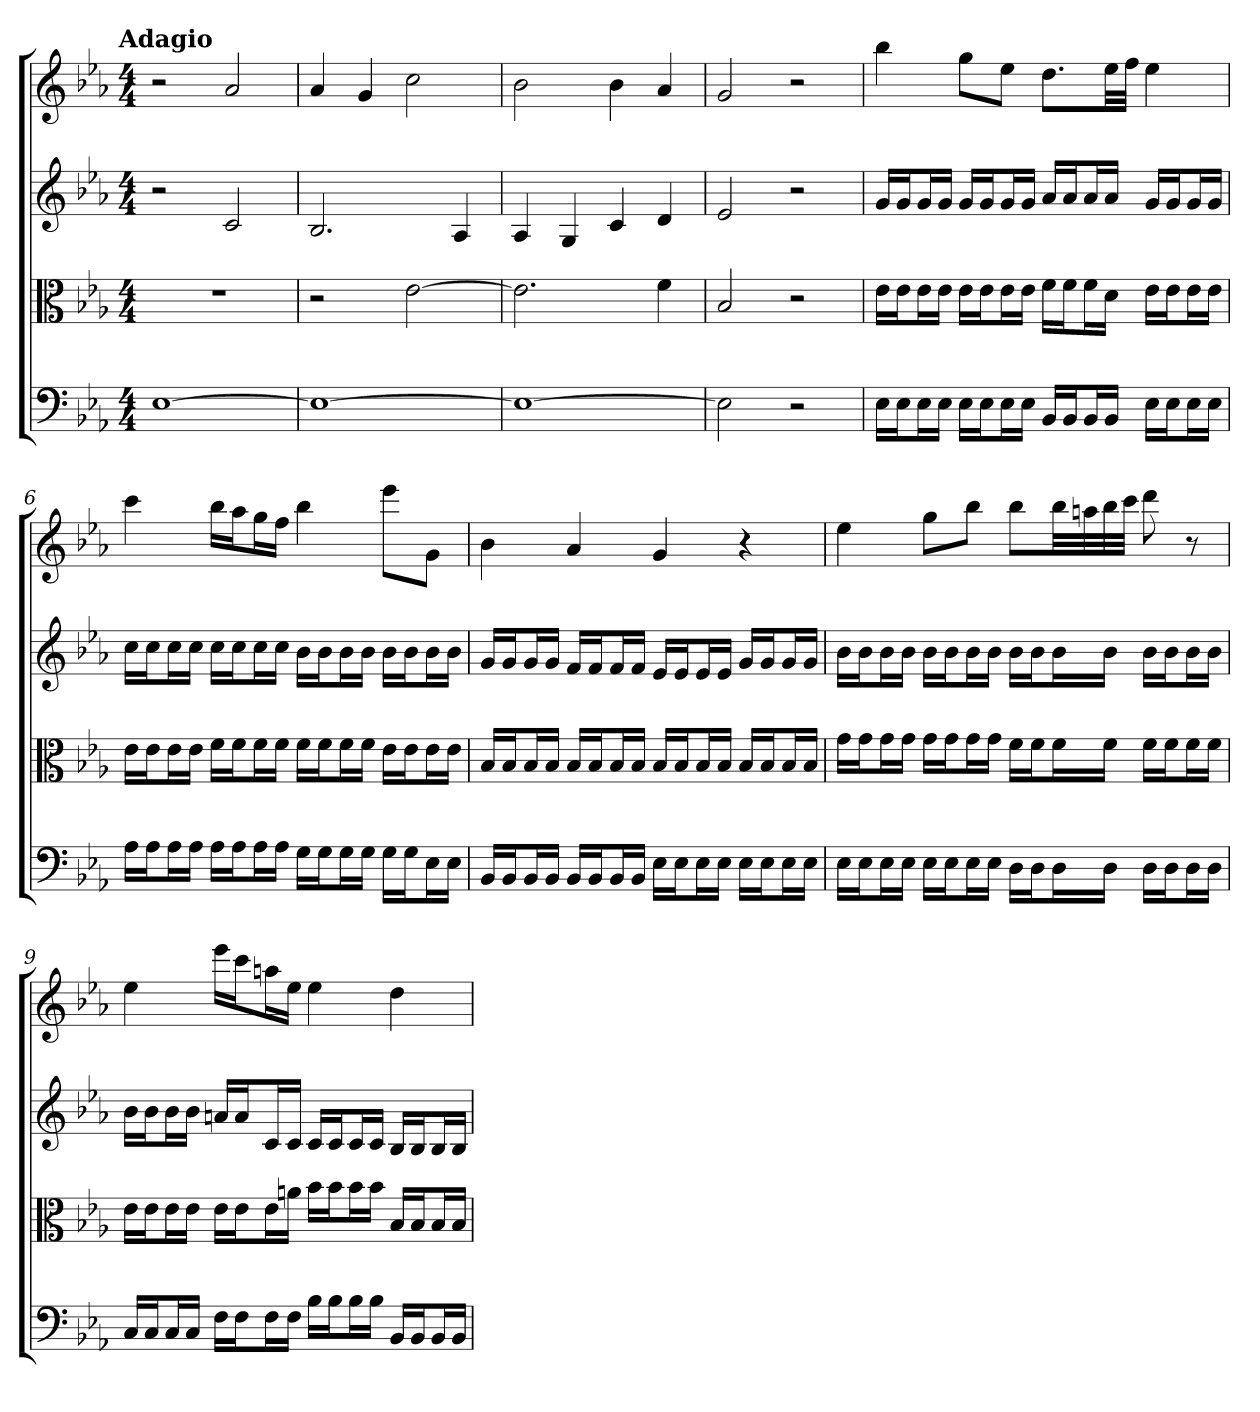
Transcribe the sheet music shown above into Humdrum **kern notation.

**kern	**kern	**kern	**kern
*part4	*part3	*part2	*part1
*staff4	*staff3	*staff2	*staff1
*clefF4	*clefC3	*clefG2	*clefG2
*k[b-e-a-]	*k[b-e-a-]	*k[b-e-a-]	*k[b-e-a-]
*E-:	*E-:	*E-:	*E-:
!!LO:TX:omd:t=Adagio
*M4/4	*M4/4	*M4/4	*M4/4
*MM56	*MM56	*MM56	*MM56
=	=	=	=
[1E-	1r	2r	2r
.	.	2c	2a-
=2	=2	=2	=2
1E-_	2r	2.B-	4a-
.	.	.	4g
.	[2e-	.	2cc
.	.	4A-	.
=3	=3	=3	=3
1E-_	2.e-]	4A-	2b-
.	.	4G	.
.	.	4c	4b-
.	4f	4d	4a-
=4	=4	=4	=4
2E-]	2B-	2e-	2g
2r	2r	2r	2r
=5	=5	=5	=5
16E-\LL	16e-\LL	16g/LL	4bb-
16E-\J	16e-\J	16g/J	.
16E-\L	16e-\L	16g/L	.
16E-\JJ	16e-\JJ	16g/JJ	.
16E-\LL	16e-\LL	16g/LL	8gg\L
16E-\J	16e-\J	16g/J	.
16E-\L	16e-\L	16g/L	8ee-\J
16E-\JJ	16e-\JJ	16g/JJ	.
16BB-/LL	16f\LL	16a-/LL	8.dd\L
16BB-/J	16f\J	16a-/J	.
16BB-/L	16f\L	16a-/L	.
16BB-/JJ	16d\JJ	16a-/JJ	32ee-\LL
.	.	.	32ff\JJJ
16E-\LL	16e-\LL	16g/LL	4ee-
16E-\J	16e-\J	16g/J	.
16E-\L	16e-\L	16g/L	.
16E-\JJ	16e-\JJ	16g/JJ	.
=6	=6	=6	=6
16A-\LL	16e-\LL	16cc\LL	4ccc
16A-\J	16e-\J	16cc\J	.
16A-\L	16e-\L	16cc\L	.
16A-\JJ	16e-\JJ	16cc\JJ	.
16A-\LL	16f\LL	16cc\LL	16bb-\LL
16A-\J	16f\J	16cc\J	16aa-\J
16A-\L	16f\L	16cc\L	16gg\L
16A-\JJ	16f\JJ	16cc\JJ	16ff\JJ
16G\LL	16f\LL	16b-\LL	4bb-
16G\J	16f\J	16b-\J	.
16G\L	16f\L	16b-\L	.
16G\JJ	16f\JJ	16b-\JJ	.
16G\LL	16e-\LL	16b-\LL	8eee-\L
16G\J	16e-\J	16b-\J	.
16E-\L	16e-\L	16b-\L	8g\J
16E-\JJ	16e-\JJ	16b-\JJ	.
=7	=7	=7	=7
16BB-/LL	16B-/LL	16g/LL	4b-
16BB-/J	16B-/J	16g/J	.
16BB-/L	16B-/L	16g/L	.
16BB-/JJ	16B-/JJ	16g/JJ	.
16BB-/LL	16B-/LL	16f/LL	4a-
16BB-/J	16B-/J	16f/J	.
16BB-/L	16B-/L	16f/L	.
16BB-/JJ	16B-/JJ	16f/JJ	.
16E-\LL	16B-/LL	16e-/LL	4g
16E-\J	16B-/J	16e-/J	.
16E-\L	16B-/L	16e-/L	.
16E-\JJ	16B-/JJ	16e-/JJ	.
16E-\LL	16B-/LL	16g/LL	4r
16E-\J	16B-/J	16g/J	.
16E-\L	16B-/L	16g/L	.
16E-\JJ	16B-/JJ	16g/JJ	.
=8	=8	=8	=8
16E-\LL	16g\LL	16b-\LL	4ee-
16E-\J	16g\J	16b-\J	.
16E-\L	16g\L	16b-\L	.
16E-\JJ	16g\JJ	16b-\JJ	.
16E-\LL	16g\LL	16b-\LL	8gg\L
16E-\J	16g\J	16b-\J	.
16E-\L	16g\L	16b-\L	8bb-\J
16E-\JJ	16g\JJ	16b-\JJ	.
16D\LL	16f\LL	16b-\LL	8bb-\L
16D\J	16f\J	16b-\J	.
16D\L	16f\L	16b-\L	32bb-\LL
.	.	.	32aan\
16D\JJ	16f\JJ	16b-\JJ	32bb-\
.	.	.	32ccc\JJJ
16D\LL	16f\LL	16b-\LL	8ddd
16D\J	16f\J	16b-\J	.
16D\L	16f\L	16b-\L	8r
16D\JJ	16f\JJ	16b-\JJ	.
=9	=9	=9	=9
16C/LL	16e-\LL	16b-\LL	4ee-
16C/J	16e-\J	16b-\J	.
16C/L	16e-\L	16b-\L	.
16C/JJ	16e-\JJ	16b-\JJ	.
16F\LL	16e-\LL	16an/LL	16eee-\LL
16F\J	16e-\J	16a/J	16ccc\J
16F\L	16e-\L	16c/L	16aan\L
16F\JJ	16an\JJ	16c/JJ	16ee-\JJ
16B-\LL	16b-\LL	16c/LL	4ee-
16B-\J	16b-\J	16c/J	.
16B-\L	16b-\L	16c/L	.
16B-\JJ	16b-\JJ	16c/JJ	.
16BB-/LL	16B-/LL	16B-/LL	4dd
16BB-/J	16B-/J	16B-/J	.
16BB-/L	16B-/L	16B-/L	.
16BB-/JJ	16B-/JJ	16B-/JJ	.
=	=	=	=
*-	*-	*-	*-
